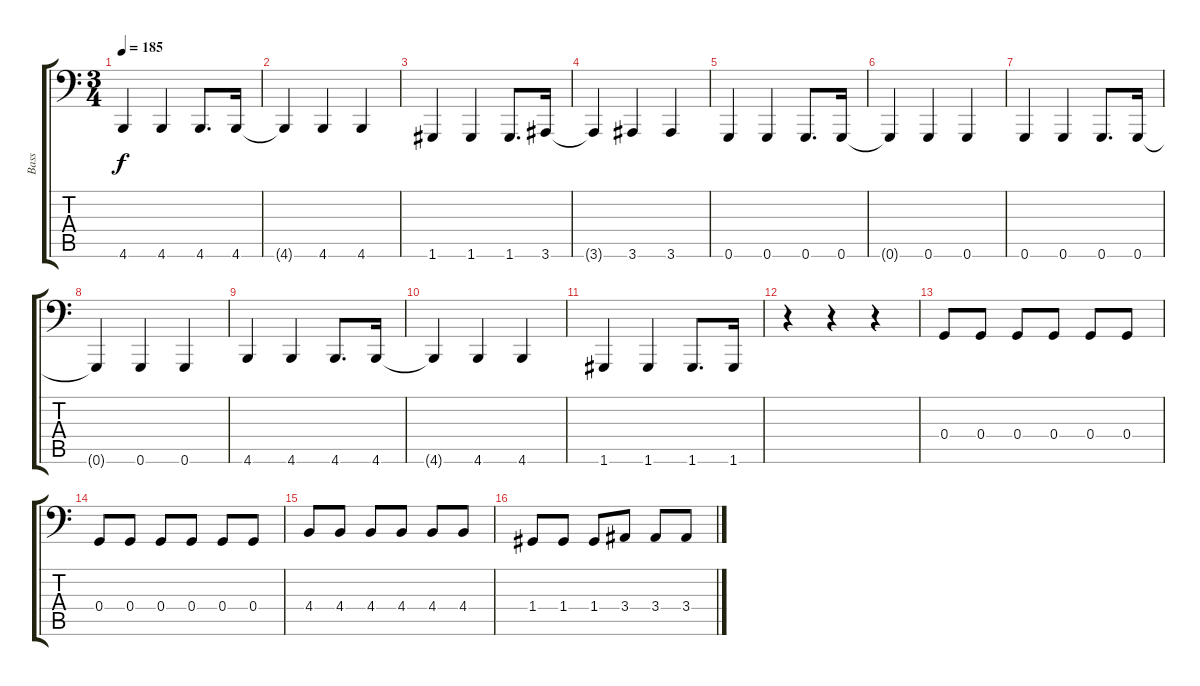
\track ("Bass" "Bass") {instrument electricbassfinger}
\staff {score tabs}
\tuning (A2 E2 C2 G1 D1 G0) {hide}
\ts (3 4)
\tempo 185
\clef f4
\ks c
4.6.4{dy f} 4.6.4 4.6.8{d} 4.6.16 |
4.6{t}.4 4.6.4 4.6.4 |
1.6.4 1.6.4 1.6.8{d} 3.6.16 |
3.6{t}.4 3.6.4 3.6.4 |
0.6.4 0.6.4 0.6.8{d} 0.6.16 |
0.6{t}.4 0.6.4 0.6.4 |
0.6.4 0.6.4 0.6.8{d} 0.6.16 |
0.6{t}.4 0.6.4 0.6.4 |
4.6.4 4.6.4 4.6.8{d} 4.6.16 |
4.6{t}.4 4.6.4 4.6.4 |
1.6.4 1.6.4 1.6.8{d} 1.6.16 |
r.4 r.4 r.4 |
0.4.8 0.4.8 0.4.8 0.4.8 0.4.8 0.4.8 |
0.4.8 0.4.8 0.4.8 0.4.8 0.4.8 0.4.8 |
4.4.8 4.4.8 4.4.8 4.4.8 4.4.8 4.4.8 |
1.4.8 1.4.8 1.4.8 3.4.8 3.4.8 3.4.8
